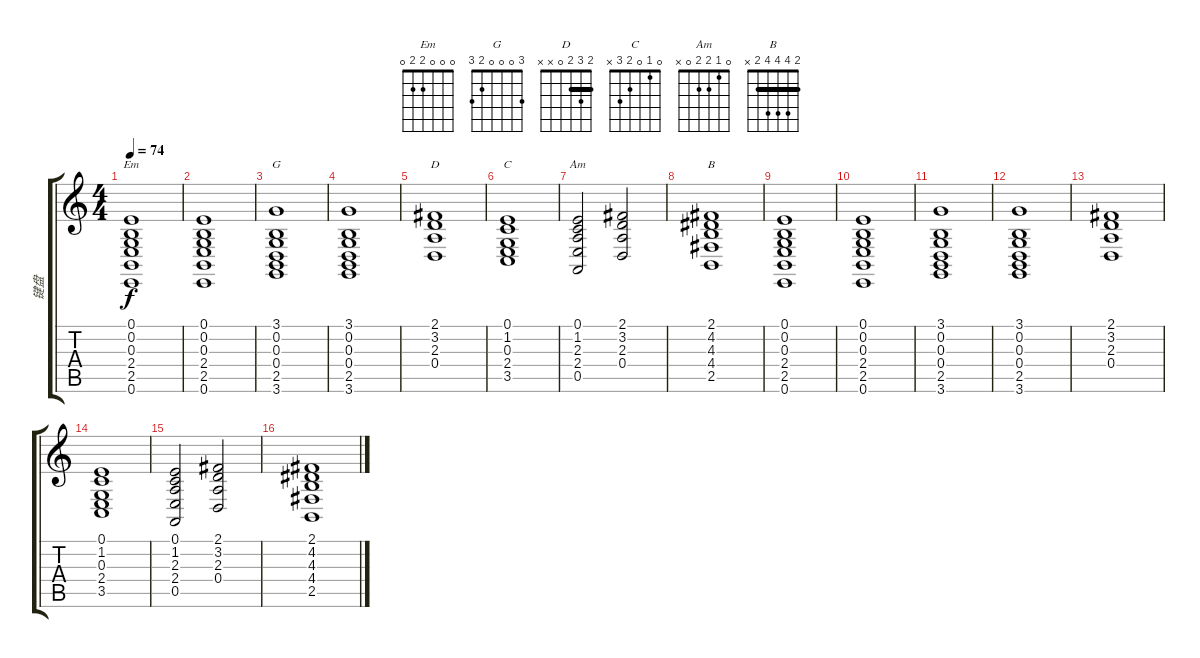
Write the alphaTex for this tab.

\track ("键盘" "键盘") {instrument stringensemble1}
\staff {score tabs}
\tuning (E4 B3 G3 D3 A2 E2) {hide}
\chord ("Em" 0 0 0 2 2 0)
\chord ("G" 3 0 0 0 2 3)
\chord ("D" 2 3 2 0 x x) {barre 2}
\chord ("C" 0 1 0 2 3 x)
\chord ("Am" 0 1 2 2 0 x)
\chord ("B" 2 4 4 4 2 x) {barre 2}
\ts (4 4)
\tempo 74
\clef g2
\ks c
(0.1 0.2 0.3 2.4 2.5 0.6).1{ch "Em" dy f} |
(0.1 0.2 0.3 2.4 2.5 0.6).1 |
(3.1 0.2 0.3 0.4 2.5 3.6).1{ch "G"} |
(3.1 0.2 0.3 0.4 2.5 3.6).1 |
(2.1 3.2 2.3 0.4).1{ch "D"} |
(0.1 1.2 0.3 2.4 3.5).1{ch "C"} |
(0.1 1.2 2.3 2.4 0.5).2{ch "Am"} (2.1 3.2 2.3 0.4).2 |
(2.1 4.2 4.3 4.4 2.5).1{ch "B"} |
(0.1 0.2 0.3 2.4 2.5 0.6).1 |
(0.1 0.2 0.3 2.4 2.5 0.6).1 |
(3.1 0.2 0.3 0.4 2.5 3.6).1 |
(3.1 0.2 0.3 0.4 2.5 3.6).1 |
(2.1 3.2 2.3 0.4).1 |
(0.1 1.2 0.3 2.4 3.5).1 |
(0.1 1.2 2.3 2.4 0.5).2 (2.1 3.2 2.3 0.4).2 |
(2.1 4.2 4.3 4.4 2.5).1
